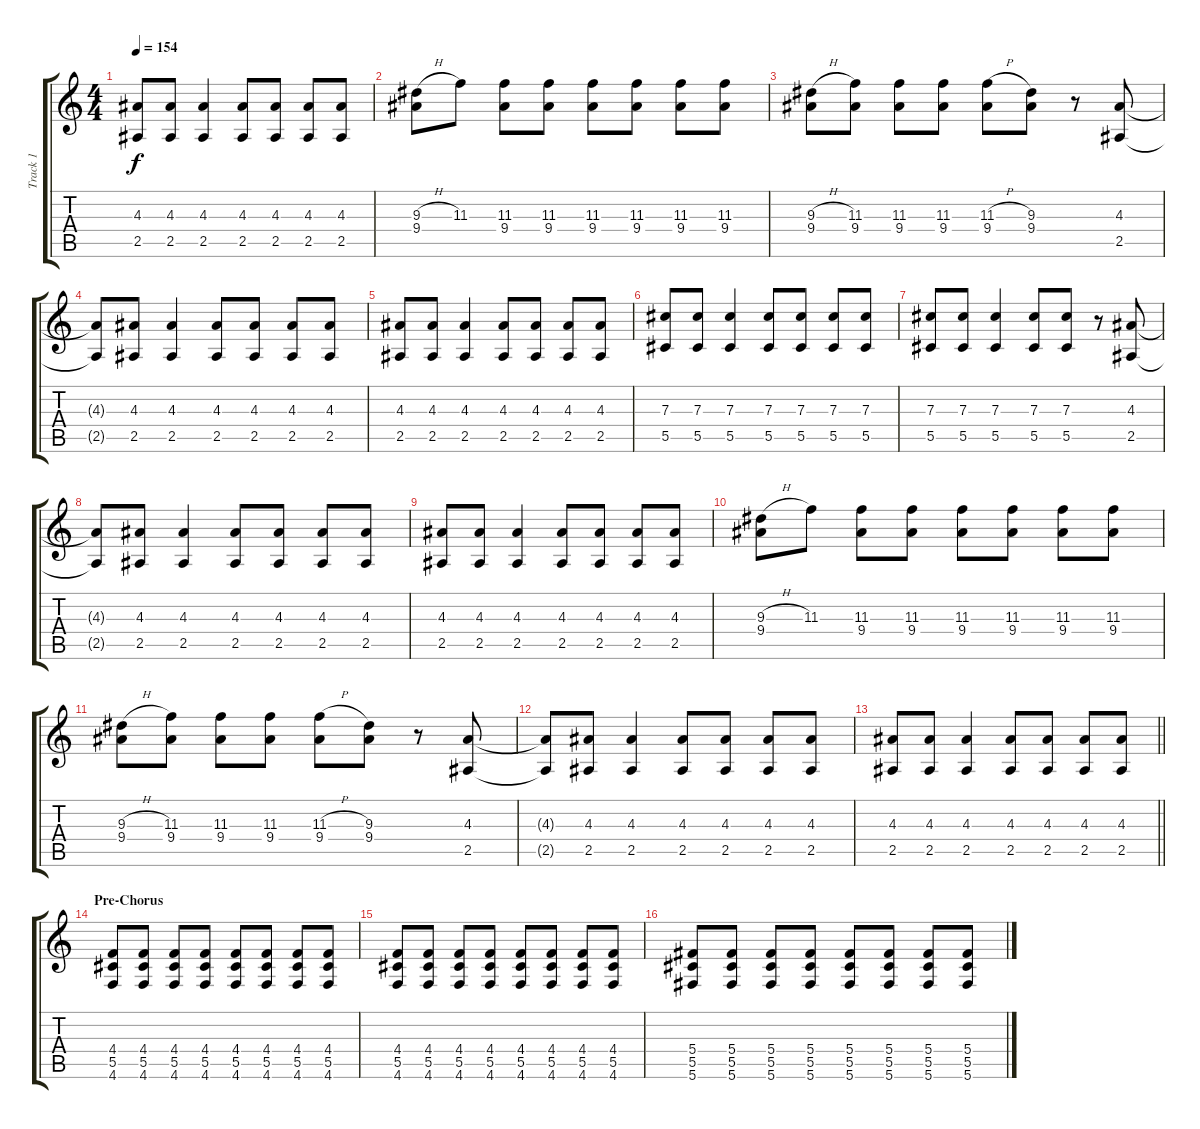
\track ("Track 1" "Track 1") {instrument overdrivenguitar}
\staff {score tabs}
\tuning (Eb4 Bb3 Gb3 Db3 Ab2 Db2) {hide}
\ts (4 4)
\tempo 154
\clef g2
\ks c
(4.3 2.5).8{dy f} (4.3 2.5).8 (4.3 2.5).4 (4.3 2.5).8 (4.3 2.5).8 (4.3 2.5).8 (4.3 2.5).8 |
(9.3{h} 9.4).8 11.3.8 (11.3 9.4).8 (11.3 9.4).8 (11.3 9.4).8 (11.3 9.4).8 (11.3 9.4).8 (11.3 9.4).8 |
(9.3{h} 9.4).8 (11.3 9.4).8 (11.3 9.4).8 (11.3 9.4).8 (11.3{h} 9.4).8 (9.3 9.4).8 r.8 (4.3 2.5).8 |
(4.3{t} 2.5{t}).8 (4.3 2.5).8 (4.3 2.5).4 (4.3 2.5).8 (4.3 2.5).8 (4.3 2.5).8 (4.3 2.5).8 |
(4.3 2.5).8 (4.3 2.5).8 (4.3 2.5).4 (4.3 2.5).8 (4.3 2.5).8 (4.3 2.5).8 (4.3 2.5).8 |
(7.3 5.5).8 (7.3 5.5).8 (7.3 5.5).4 (7.3 5.5).8 (7.3 5.5).8 (7.3 5.5).8 (7.3 5.5).8 |
(7.3 5.5).8 (7.3 5.5).8 (7.3 5.5).4 (7.3 5.5).8 (7.3 5.5).8 r.8 (4.3 2.5).8 |
(4.3{t} 2.5{t}).8 (4.3 2.5).8 (4.3 2.5).4 (4.3 2.5).8 (4.3 2.5).8 (4.3 2.5).8 (4.3 2.5).8 |
(4.3 2.5).8 (4.3 2.5).8 (4.3 2.5).4 (4.3 2.5).8 (4.3 2.5).8 (4.3 2.5).8 (4.3 2.5).8 |
(9.3{h} 9.4).8 11.3.8 (11.3 9.4).8 (11.3 9.4).8 (11.3 9.4).8 (11.3 9.4).8 (11.3 9.4).8 (11.3 9.4).8 |
(9.3{h} 9.4).8 (11.3 9.4).8 (11.3 9.4).8 (11.3 9.4).8 (11.3{h} 9.4).8 (9.3 9.4).8 r.8 (4.3 2.5).8 |
(4.3{t} 2.5{t}).8 (4.3 2.5).8 (4.3 2.5).4 (4.3 2.5).8 (4.3 2.5).8 (4.3 2.5).8 (4.3 2.5).8 |
\barLineRight lightlight
(4.3 2.5).8 (4.3 2.5).8 (4.3 2.5).4 (4.3 2.5).8 (4.3 2.5).8 (4.3 2.5).8 (4.3 2.5).8 |
\section ("" "Pre-Chorus")
(4.4 5.5 4.6).8 (4.4 5.5 4.6).8 (4.4 5.5 4.6).8 (4.4 5.5 4.6).8 (4.4 5.5 4.6).8 (4.4 5.5 4.6).8 (4.4 5.5 4.6).8 (4.4 5.5 4.6).8 |
(4.4 5.5 4.6).8 (4.4 5.5 4.6).8 (4.4 5.5 4.6).8 (4.4 5.5 4.6).8 (4.4 5.5 4.6).8 (4.4 5.5 4.6).8 (4.4 5.5 4.6).8 (4.4 5.5 4.6).8 |
(5.4 5.5 5.6).8 (5.4 5.5 5.6).8 (5.4 5.5 5.6).8 (5.4 5.5 5.6).8 (5.4 5.5 5.6).8 (5.4 5.5 5.6).8 (5.4 5.5 5.6).8 (5.4 5.5 5.6).8
